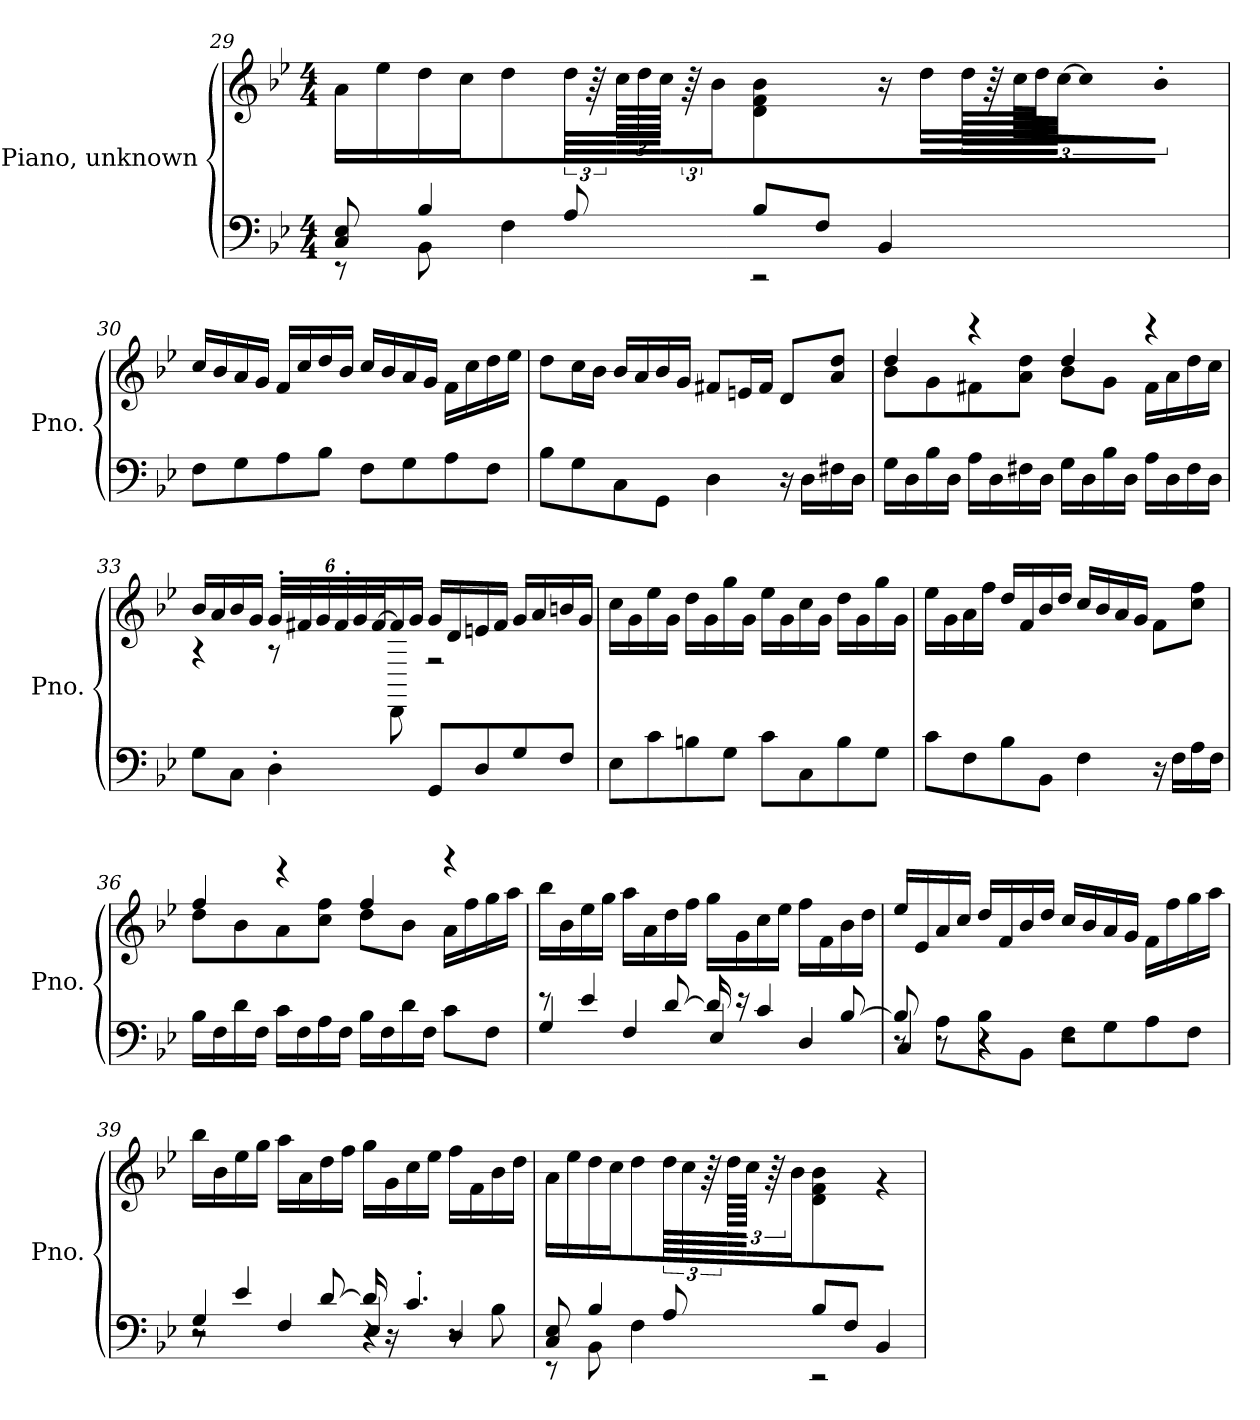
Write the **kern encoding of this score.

**kern	**kern
*part1	*part1
*staff2	*staff1
*I"Piano, unknown	*
*I'Pno.	*
!!LO:LB:g=z
*clefF4	*clefG2
*k[b-e-]	*k[b-e-]
*M4/4	*M4/4
=29	=29
*^	*
8C/ 8E-/	8r	16a\LL
.	.	16ee-\
4B-/	8BB-\	16dd\
.	.	16cc\J
.	4F\	8dd\
8A/	.	96dd\Jkkk
.	.	96r
.	.	96cc\LLLL
.	.	96dd\
.	.	96cc\JJJJ
.	.	96r
.	.	16b-\
8B-/L	2r	4d/ 4f/ 4b-/
8F/J	.	.
4BB-/	.	16r
.	.	16dd\LL
.	.	96dd\JJkk
.	.	96r
.	.	96cc\LLLL
*	*	*Xbrackettup
.	.	96dd\J
.	.	[48cc\
.	.	32cc\]
.	.	32b-'\JJJ
*v	*v	*
=30	=30
8F\L	16cc/LL
.	16b-/
8G\	16a/
.	16g/JJ
8A\	16f/LL
.	16cc/
8B-\J	16dd/
.	16b-/JJ
8F\L	16cc/LL
.	16b-/
8G\	16a/
.	16g/JJ
8A\	16f\LL
.	16cc\
8F\J	16dd\
.	16ee-\JJ
!!LO:LB:g=z
=31	=31
8B-\L	8dd\L
8G\	16cc\L
.	16b-\JJ
8C\	16b-/LL
.	16a/
8GG\J	16b-/
.	16g/JJ
4D\	8f#X/L
.	16en/L
.	16f#/JJ
16r	8d/L
16D\LL	.
16F#X\	8a/ 8dd/J
16D\JJ	.
=32	=32
*	*^
16G\LL	4dd/	8b-\L
16D\	.	.
16B-\	.	8g\
16D\JJ	.	.
16A\LL	4r	8f#X\
16D\	.	.
16F#X\	.	8a\ 8dd\J
16D\JJ	.	.
16G\LL	4dd/	8b-\L
16D\	.	.
16B-\	.	8g\J
16D\JJ	.	.
16A\LL	4r	16f#\LL
16D\	.	16a\
16F#\	.	16dd\
16D\JJ	.	16cc\JJ
!!LO:LB:g=z	!!
=33	=33	=33
8G\L	16b-/LL	4r
.	16a/	.
8C\J	16b-/	.
.	16g/JJ	.
4D'\	48g'/LLL	8r
.	48f#X/	.
.	48g/	.
.	48f#'/	.
.	48g/	.
.	[48f#/J	.
.	16f#/]	8DD\
.	16g/JJ	.
8GG/L	16g/LL	2r
.	16d/	.
8D/	16en/	.
.	16f#/JJ	.
8G/	16g/LL	.
.	16a/	.
8F/J	16bn/	.
.	16g/JJ	.
*	*v	*v
=34	=34
8E-\L	16cc\LL
.	16g\
8c\	16ee-\
.	16g\JJ
8Bn\	16dd\LL
.	16g\
8G\J	16gg\
.	16g\JJ
8c\L	16ee-\LL
.	16g\
8C\	16cc\
.	16g\JJ
8B\	16dd\LL
.	16g\
8G\J	16gg\
.	16g\JJ
!!LO:LB:g=z
=35	=35
8c\L	16ee-\LL
.	16g\
8F\	16a\
.	16ff\JJ
8B-\	16dd/LL
.	16f/
8BB-\J	16b-/
.	16dd/JJ
4F\	16cc/LL
.	16b-/
.	16a/
.	16g/JJ
16r	8f\L
16F\LL	.
16A\	8cc\ 8ff\J
16F\JJ	.
=36	=36
*	*^
16B-\LL	4ff/	8dd\L
16F\	.	.
16d\	.	8b-\
16F\JJ	.	.
16c\LL	4r	8a\
16F\	.	.
16A\	.	8cc\ 8ff\J
16F\JJ	.	.
16B-\LL	4ff/	8dd\L
16F\	.	.
16d\	.	8b-\J
16F\JJ	.	.
8c\L	4r	16a\LL
.	.	16ff\
8F\J	.	16gg\
.	.	16aa\JJ
*	*v	*v
!!LO:PB:g=z
=37	=37
*^	*
8r	4G/	16bb-\LL
.	.	16b-\
4e-/	.	16ee-\
.	.	16gg\JJ
.	4F/	16aa\LL
.	.	16a\
[8d/	.	16dd\
.	.	16ff\JJ
16d/]	4E-/	16gg\LL
16r	.	16g\
4c/	.	16cc\
.	.	16ee-\JJ
.	4D/	16ff\LL
.	.	16f\
[8B-/	.	16b-\
.	.	16dd\JJ
=38	=38	=38
*	*^	*
8B-/]	8r	4C/	16ee-/LL
.	.	.	16e-/
8r	8A\L	.	16a/
.	.	.	16cc/JJ
4r	8B-\	4r	16dd/LL
.	.	.	16f/
.	8BB-\J	.	16b-/
.	.	.	16dd/JJ
2r	8F\L	2r	16cc/LL
.	.	.	16b-/
.	8G\	.	16a/
.	.	.	16g/JJ
.	8A\	.	16f\LL
.	.	.	16ff\
.	8F\J	.	16gg\
.	.	.	16aa\JJ
!!LO:LB:g=z
=39	=39	=39	=39
8r	2r	4G/	16bb-\LL
.	.	.	16b-\
4e-/	.	.	16ee-\
.	.	.	16gg\JJ
.	.	4F/	16aa\LL
.	.	.	16a\
[8d/	.	.	16dd\
.	.	.	16ff\JJ
16d/]	4r	4E-/	16gg\LL
16r	.	.	16g\
4.c'/	.	.	16cc\
.	.	.	16ee-\JJ
.	8r	4D/	16ff\LL
.	.	.	16f\
.	8B-\	.	16b-\
.	.	.	16dd\JJ
*	*v	*v	*
=40	=40	=40
8C/ 8E-/	8r	16a\LL
.	.	16ee-\
4B-/	8BB-\	16dd\
.	.	16cc\J
.	4F\	8dd\
*	*	*brackettup
8A/	.	96dd\LLL
.	.	96cc\JJJJ
.	.	96r
.	.	96dd\LLLL
.	.	96cc\JJJJ
.	.	96r
.	.	16b-\
8B-/L	2r	4d/ 4f/ 4b-/
8F/J	.	.
4BB-/	.	4r
*v	*v	*
=	=
*-	*-
